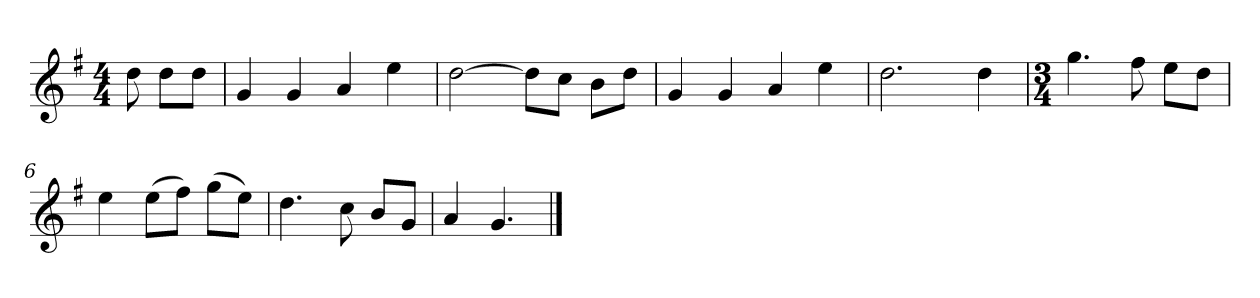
**kern
*part1
*staff1
*k[f#]
*M4/4
*MM120
=
8dd
8ddL
8ddJ
=1
4g
4g
4a
4ee
=2
[2dd
8ddL]
8ccJ
8bL
8ddJ
=3
4g
4g
4a
4ee
=4
2.dd
4dd
=5
*M3/4
4.gg
8ff#
8eeL
8ddJ
=6
4ee
(8eeL
8ff#J)
(8ggL
8eeJ)
=7
4.dd
8cc
8bL
8gJ
=8
4a
4.g
==
*-
